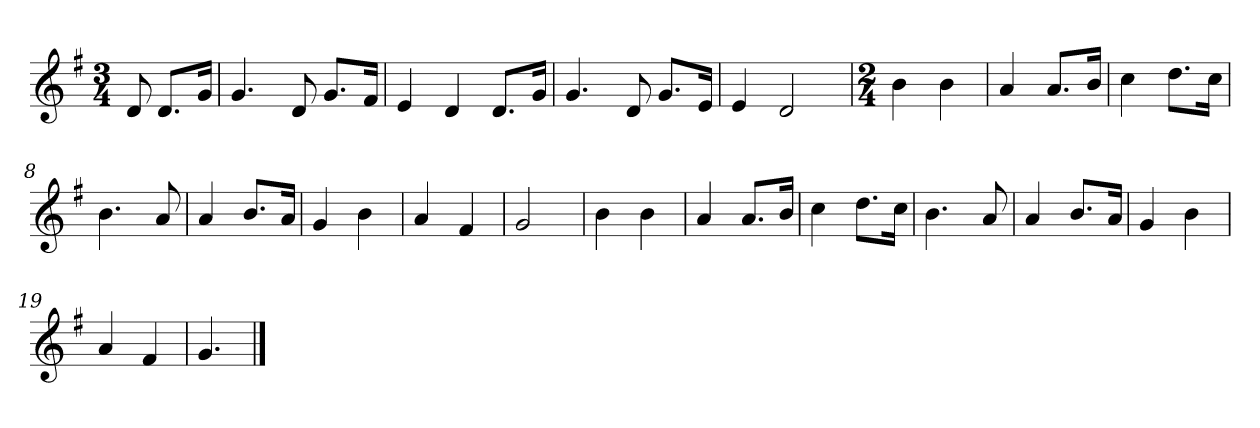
**kern
*part1
*staff1
*k[f#]
*M3/4
*MM120
=
8d
8.dL
16gJk
=1
4.g
8d
8.gL
16f#Jk
=2
4e
4d
8.dL
16gJk
=3
4.g
8d
8.gL
16eJk
=4
4e
2d
=5
*M2/4
4b
4b
=6
4a
8.aL
16bJk
=7
4cc
8.ddL
16ccJk
=8
4.b
8a
=9
4a
8.bL
16aJk
=10
4g
4b
=11
4a
4f#
=12
2g
=13
4b
4b
=14
4a
8.aL
16bJk
=15
4cc
8.ddL
16ccJk
=16
4.b
8a
=17
4a
8.bL
16aJk
=18
4g
4b
=19
4a
4f#
=20
4.g
==
*-
